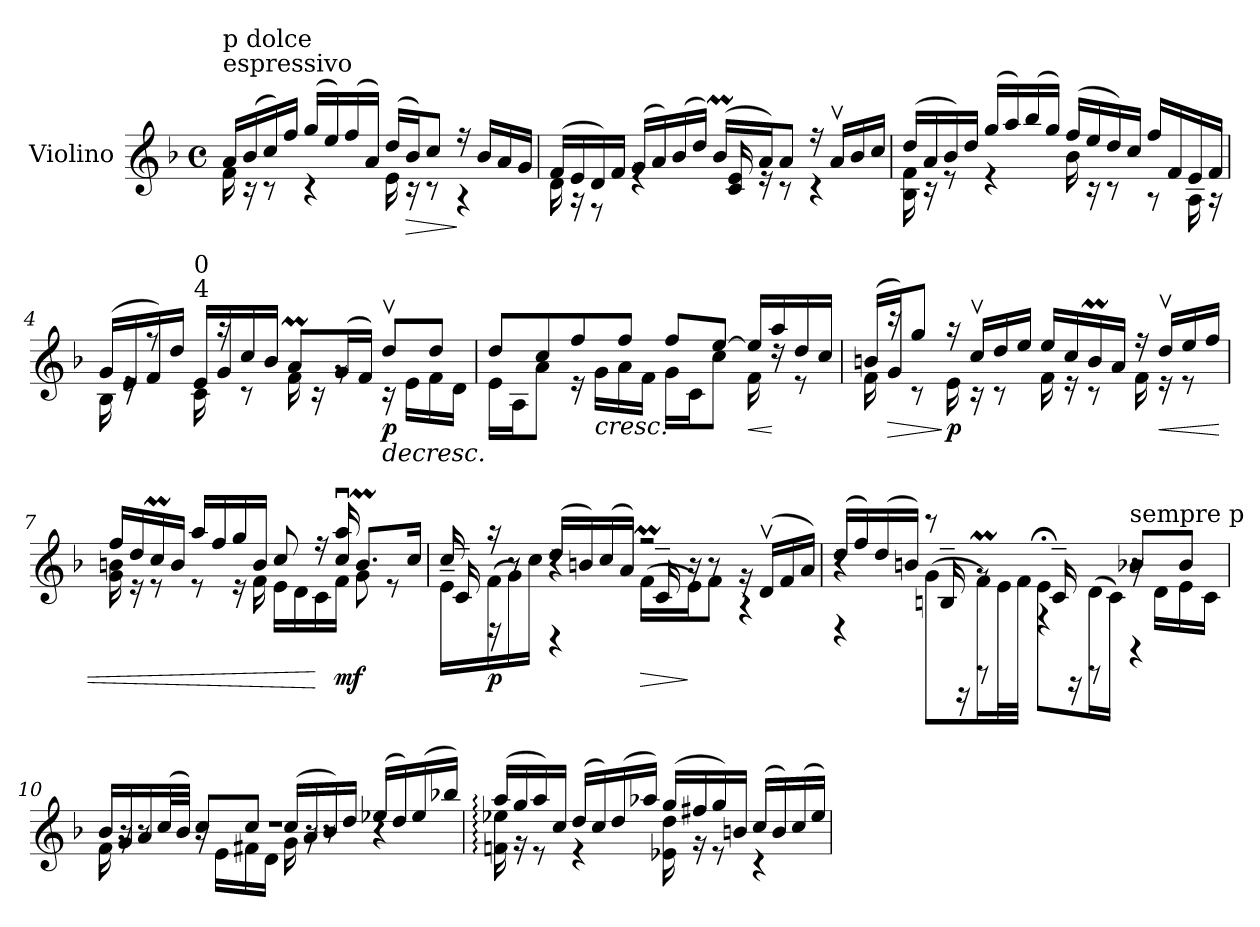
**kern	**dynam
*part1	*part1
*staff1	*staff1
*I"Violino	*
*I'Vln	*
*clefG2	*
*k[b-]	*
*F:	*
*M4/4	*
*met(c)	*
*MM33	*
=1	=1
*^	*
!LO:TX:a:t=espressivo	!	!
!LO:TX:a:t=p dolce	!	!
16a/LL	16f\	.
(>16b-/	16r	.
16cc/)	8r	.
16ff/JJ	.	.
(>16gg/LL	4r	.
16ee/)	.	.
(>16ff/	.	.
16a/JJ)	.	.
(>16dd/LL	16e\	.
!	!	!LO:HP:b
16b-/J)	16r	>
8cc/J	8r	.
16r	4r	]
16b-/LL	.	.
16a/	.	.
16g/JJ	.	.
=2	=2	=2
(>16f/LL	16d\	.
16e/	16r	.
16d/)	8r	.
16f/JJ	.	.
(>16g/LL	4re	.
16a/)	.	.
(>16b-/	.	.
16dd/JJ)	.	.
(>16b-M/LL	16c/ 16e/	.
16a/J)	16re	.
8a/J	8r	.
16r	4r	.
16av/LL	.	.
16b-/	.	.
16cc/JJ	.	.
=3	=3	=3
(>16dd/LL	16B-\ 16f\	.
16a/	16r	.
16b-/)	8r	.
16dd/JJ	.	.
(>16gg/LL	4r	.
16aa/)	.	.
(>16bb-/	.	.
16gg/JJ)	.	.
(>16ff/LL	16b-\	.
16ee/	16r	.
16dd/)	8r	.
16cc/JJ	.	.
16ff/LL	8r	.
16f/	.	.
16e/	16A\	.
16f/JJ	16r	.
!!LO:LB:g=z	!!
=4	=4	=4
(>16g/LL	16B-\	.
16e/	16re	.
16f/)	8rff	.
16dd/JJ	.	.
!LO:TX:a:t=4	!	!
!LO:TX:a:t=0	!	!
16e/LL	16c\	.
16g/	16raa	.
16cc/	8r	.
16b-/JJ	.	.
8am/L	16f\	.
.	16r	.
(>16g/L	8rg	.
16f/JJ)	.	.
!	!	!LO:HP:b
!	!	!LO:DY:n=1:b
8ddv/L	16r	> p
.	16e\LL	.
8dd/J	16f\	.
.	16d\JJ	.
=5	=5	=5
8dd/L	16e\LL	.
.	16A\J	.
8cc/	8a\J	.
8ff/	16r	.
!	!	!LO:HP:b
.	16g\LL	<
8ff/J	16a\	.
.	16f\JJ	.
8ff/L	16g\LL	.
.	16c\J	.
[8ee/J	8cc\J	.
!	!	!LO:HP:n=1:b
16ee/LL]	16f\	] <
16aa/	16rdd	[
16dd/	8r	.
16cc/JJ	.	.
=6	=6	=6
(>16bn/LL	16f\	.
!	!	!LO:HP:b
16g/J)	16rccc	>
8gg/J	8r	.
!	!	!LO:DY:n=1:b
16r	16e\	] p
16ccv/LL	16r	.
16dd/	8r	.
16ee/JJ	.	.
16ee/LL	16f\	.
16cc/	16r	.
16bm/	8r	.
16a/JJ	.	.
16r	16f\	.
!	!	!LO:HP:b
16ddv/LL	16r	<
16ee/	8r	.
16ff/JJ	.	.
!!LO:LB:g=z	!!
=7	=7	=7
16ff/LL	16g\ 16bn\	.
16dd/	16r	.
16ccM/	8r	.
16b/JJ	.	.
16aa/LL	8r	.
16ff/	.	.
16gg/	16r	.
16b/JJ	16f\	.
8cc/	16e\LL	.
.	16d\	.
16r	16c\	[
!	!	!LO:DY:b
16cc/u 16aa/u	16f\JJ	mf
8.bm/L	8g\	.
.	8r	.
16cc/Jk	.	.
=8	=8	=8
*	*^	*
16e\LL	16cc~/	16c~/	.
!	!	!	!LO:DY:b
(<16f\	16raa	16rD	p
16g\)	8r	8r	.
16cc\JJ	.	.	.
(>16dd/LL	4r	4rBB	.
16bn/)	.	.	.
(>16cc/	.	.	.
16a/JJ)	.	.	.
!	!	!	!LO:HP:b
(<16fM\LL	2rff	16c~/	>
16e\J)	.	16r	]
8f\J	.	8r	.
16rg	.	4rA	.
(>16dv/LL	.	.	.
16f/	.	.	.
16a/JJ)	.	.	.
!!LO:LB:g=z	!!	!!
=9	=9	=9	=9
(>16dd/LL	4r	4rD	.
16ff/)	.	.	.
(>16dd/	.	.	.
16bn/JJ)	.	.	.
(<8g\L	8rccc	16Bn~/	.
.	.	16rFFF	.
16fM\L)	8rg	8rCC	.
32e\L	.	.	.
32f\JJJ	.	.	.
8e;<\L	4rF	16c~/	.
.	.	16rAAA	.
(<16d\L	.	8rCC	.
16c\JJ)	.	.	.
!LO:TX:a:t=sempre p	!	!	!
8b-X/L	16r	4rGG	.
.	16d\LL	.	.
8b-/J	16e\	.	.
.	16c\JJ	.	.
=10	=10	=10	=10
16b-/LL	16f\	1r	.
16g/	16r	.	.
16a/	8r	.	.
(>32cc/L	.	.	.
32b-/JJJ)	.	.	.
8cc/L	16r	.	.
.	16e\LL	.	.
8cc/J	16f#X\	.	.
.	16d\JJ	.	.
(>16cc/LL	16g\	.	.
16a/	16r	.	.
16b-/)	8r	.	.
16dd/JJ	.	.	.
(>16ee-X/LL	4r	.	.
16dd/)	.	.	.
(>16ee-/	.	.	.
16bb-X/JJ)	.	.	.
*	*v	*v	*
!!LO:LB:g=z
=11	=11	=11
(>16aa:/LL	16fn\: 16ee-X\:	.
16gg/	16r	[
16aa/)	8r	.
16cc/JJ	.	.
(>16dd/LL	4r	.
16cc/)	.	.
(>16dd/	.	.
16aa-X/JJ)	.	.
(>16gg/LL	16e-X\ 16dd\	.
16ff#X/	16r	.
16gg/)	8r	.
16bn/JJ	.	.
(>16cc/LL	4r	.
16b/)	.	.
(>16cc/	.	.
16ee-/JJ)	.	.
*v	*v	*
=	=
*-	*-
